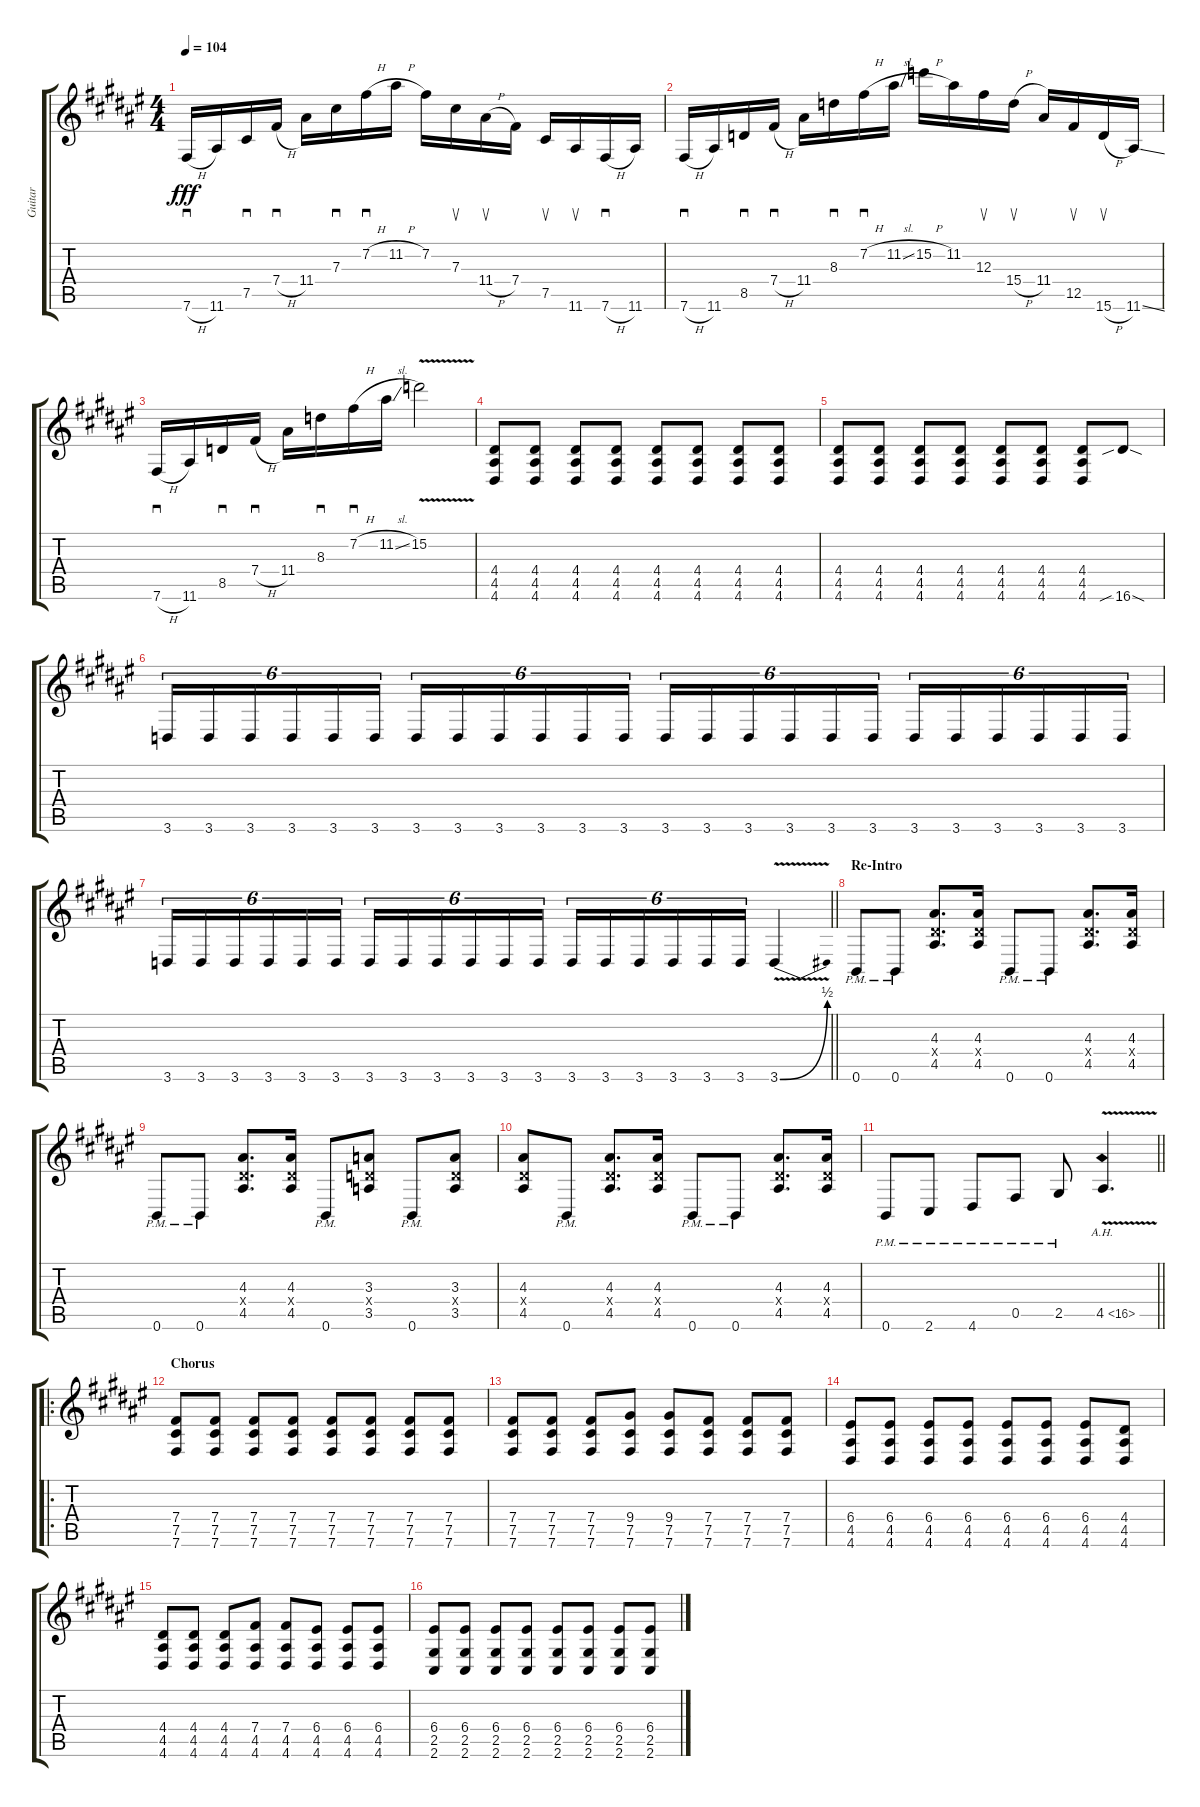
\track ("Guitar" "Guitar") {instrument distortionguitar}
\staff {score tabs}
\tuning (Eb4 B3 Gb3 B2 Gb2 B1) {hide}
\ts (4 4)
\tempo 104
\clef g2
\ks f#
7.6{h}.16{sd dy fff} 11.6.16 7.5.16{sd} 7.4{h}.16{sd} 11.4.16 7.3.16{sd} 7.2{h}.16{sd} 11.2{h}.16 7.2.16 7.3.16{su} 11.4{h}.16{su} 7.4.16 7.5.16{su} 11.6.16{su} 7.6{h}.16{sd} 11.6.16 |
7.6{h}.16{sd} 11.6.16 8.5.16{sd} 7.4{h}.16{sd} 11.4.16 8.3.16{sd} 7.2{h}.16{sd} 11.2{sl}.16 15.2{h}.16 11.2.16 12.3.16{su} 15.4{h}.16{su} 11.4.16 12.5.16{su} 15.6{h}.16{su} 11.6{ss}.16 |
7.6{h}.16{sd} 11.6.16 8.5.16{sd} 7.4{h}.16{sd} 11.4.16 8.3.16{sd} 7.2{h}.16{sd} 11.2{sl}.16 15.2{v}.2 |
(4.4 4.5 4.6).8 (4.4 4.5 4.6).8 (4.4 4.5 4.6).8 (4.4 4.5 4.6).8 (4.4 4.5 4.6).8 (4.4 4.5 4.6).8 (4.4 4.5 4.6).8 (4.4 4.5 4.6).8 |
(4.4 4.5 4.6).8 (4.4 4.5 4.6).8 (4.4 4.5 4.6).8 (4.4 4.5 4.6).8 (4.4 4.5 4.6).8 (4.4 4.5 4.6).8 (4.4 4.5 4.6).8 16.6{sib sod}.8 |
3.6.16{tu (6 4)} 3.6.16{tu (6 4)} 3.6.16{tu (6 4)} 3.6.16{tu (6 4)} 3.6.16{tu (6 4)} 3.6.16{tu (6 4)} 3.6.16{tu (6 4)} 3.6.16{tu (6 4)} 3.6.16{tu (6 4)} 3.6.16{tu (6 4)} 3.6.16{tu (6 4)} 3.6.16{tu (6 4)} 3.6.16{tu (6 4)} 3.6.16{tu (6 4)} 3.6.16{tu (6 4)} 3.6.16{tu (6 4)} 3.6.16{tu (6 4)} 3.6.16{tu (6 4)} 3.6.16{tu (6 4)} 3.6.16{tu (6 4)} 3.6.16{tu (6 4)} 3.6.16{tu (6 4)} 3.6.16{tu (6 4)} 3.6.16{tu (6 4)} |
\barLineRight lightlight
3.6.16{tu (6 4)} 3.6.16{tu (6 4)} 3.6.16{tu (6 4)} 3.6.16{tu (6 4)} 3.6.16{tu (6 4)} 3.6.16{tu (6 4)} 3.6.16{tu (6 4)} 3.6.16{tu (6 4)} 3.6.16{tu (6 4)} 3.6.16{tu (6 4)} 3.6.16{tu (6 4)} 3.6.16{tu (6 4)} 3.6.16{tu (6 4)} 3.6.16{tu (6 4)} 3.6.16{tu (6 4)} 3.6.16{tu (6 4)} 3.6.16{tu (6 4)} 3.6.16{tu (6 4)} 3.6{be (bend 0 0 60 2) v}.4 |
\section ("" "Re-Intro")
0.6{pm}.8 0.6{pm}.8 (4.3 4.4{x} 4.5).8{d} (4.3 4.4{x} 4.5).16 0.6{pm}.8 0.6{pm}.8 (4.3 4.4{x} 4.5).8{d} (4.3 4.4{x} 4.5).16 |
0.6{pm}.8 0.6{pm}.8 (4.3 4.4{x} 4.5).8{d} (4.3 4.4{x} 4.5).16 0.6{pm}.8 (3.3 3.4{x} 3.5).8 0.6{pm}.8 (3.3 3.4{x} 3.5).8 |
(4.3 4.4{x} 4.5).8 0.6{pm}.8 (4.3 4.4{x} 4.5).8{d} (4.3 4.4{x} 4.5).16 0.6{pm}.8 0.6{pm}.8 (4.3 4.4{x} 4.5).8{d} (4.3 4.4{x} 4.5).16 |
\barLineRight lightlight
0.6{pm}.8 2.6{pm}.8 4.6{pm}.8 0.5{pm}.8 2.5{pm}.8 4.5{ah 12 v}.4{d} |
\ro
\section ("" "Chorus")
(7.4 7.5 7.6).8 (7.4 7.5 7.6).8 (7.4 7.5 7.6).8 (7.4 7.5 7.6).8 (7.4 7.5 7.6).8 (7.4 7.5 7.6).8 (7.4 7.5 7.6).8 (7.4 7.5 7.6).8 |
(7.4 7.5 7.6).8 (7.4 7.5 7.6).8 (7.4 7.5 7.6).8 (9.4 7.5 7.6).8 (9.4 7.5 7.6).8 (7.4 7.5 7.6).8 (7.4 7.5 7.6).8 (7.4 7.5 7.6).8 |
(6.4 4.5 4.6).8 (6.4 4.5 4.6).8 (6.4 4.5 4.6).8 (6.4 4.5 4.6).8 (6.4 4.5 4.6).8 (6.4 4.5 4.6).8 (6.4 4.5 4.6).8 (4.4 4.5 4.6).8 |
(4.4 4.5 4.6).8 (4.4 4.5 4.6).8 (4.4 4.5 4.6).8 (7.4 4.5 4.6).8 (7.4 4.5 4.6).8 (6.4 4.5 4.6).8 (6.4 4.5 4.6).8 (6.4 4.5 4.6).8 |
(6.4 2.5 2.6).8 (6.4 2.5 2.6).8 (6.4 2.5 2.6).8 (6.4 2.5 2.6).8 (6.4 2.5 2.6).8 (6.4 2.5 2.6).8 (6.4 2.5 2.6).8 (6.4 2.5 2.6).8
